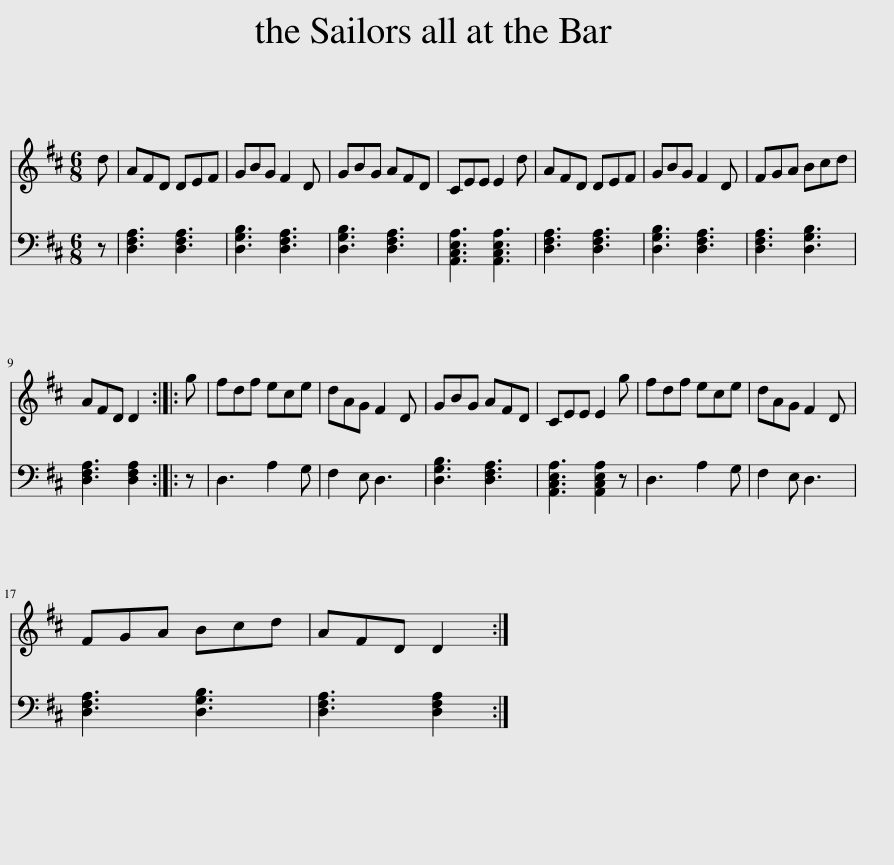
X:1
%%score 1 2
L:1/8
M:6/8
I:linebreak $
K:D
V:1 treble
V:2 bass
V:1
 d | AFD DEF | GBG F2 D | GBG AFD | CEE E2 d | %5
 AFD DEF | GBG F2 D | FGA Bcd |$ AFD D2 :: g | %10
 fdf ece | dAG F2 D | GBG AFD | CEE E2 g | fdf ece | %15
 dAG F2 D |$ FGA Bcd | AFD D2 :| %18
V:2
 z | [D,F,A,]3 [D,F,A,]3 | [D,G,B,]3 [D,F,A,]3 | [D,G,B,]3 [D,F,A,]3 | [A,,C,E,A,]3 [A,,C,E,A,]3 | %5
 [D,F,A,]3 [D,F,A,]3 | [D,G,B,]3 [D,F,A,]3 | [D,F,A,]3 [D,G,B,]3 |$ [D,F,A,]3 [D,F,A,]2 :: z | %10
 D,3 A,2 G, | F,2 E, D,3 | [D,G,B,]3 [D,F,A,]3 | [A,,C,E,A,]3 [A,,C,E,A,]2 z | D,3 A,2 G, | %15
 F,2 E, D,3 |$ [D,F,A,]3 [D,G,B,]3 | [D,F,A,]3 [D,F,A,]2 :| %18
